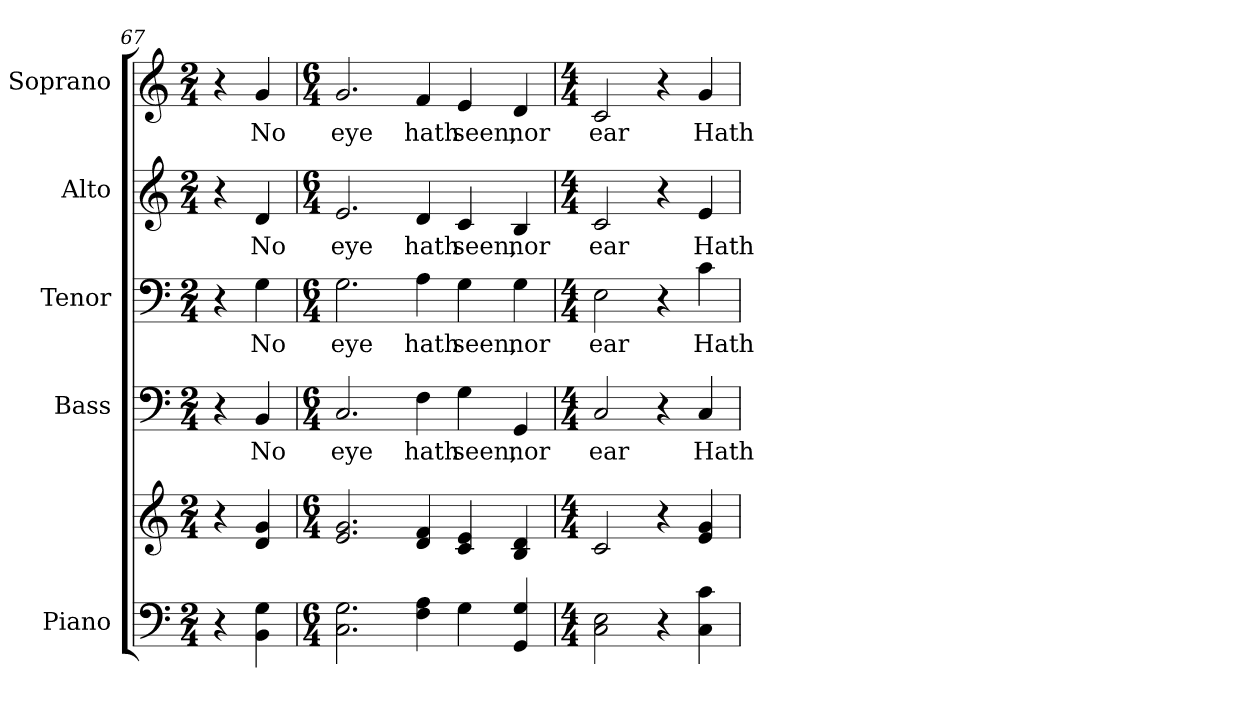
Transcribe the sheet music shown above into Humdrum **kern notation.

**kern	**kern	**kern	**text	**kern	**text	**kern	**text	**kern	**text
*part5	*part5	*part4	*part4	*part3	*part3	*part2	*part2	*part1	*part1
*staff6	*staff5	*staff4	*staff4	*staff3	*staff3	*staff2	*staff2	*staff1	*staff1
*I"Piano	*	*I"Bass	*	*I"Tenor	*	*I"Alto	*	*I"Soprano	*
*I'Pno.	*	*I'B.	*	*I'T.	*	*I'A.	*	*I'S.	*
!!LO:PB:g=z
*clefF4	*clefG2	*clefF4	*	*clefF4	*	*clefG2	*	*clefG2	*
*k[]	*k[]	*k[]	*	*k[]	*	*k[]	*	*k[]	*
*C:	*C:	*C:	*	*C:	*	*C:	*	*C:	*
*M2/4	*M2/4	*M2/4	*	*M2/4	*	*M2/4	*	*M2/4	*
=67	=67	=67	=67	=67	=67	=67	=67	=67	=67
4r	4r	4r	.	4r	.	4r	.	4r	.
!	!	!	!LO:LY:b:color=#000000	!	!	!	!	!	!
!	!	!	!	!	!LO:LY:b:color=#000000	!	!	!	!
!	!	!	!	!	!	!	!LO:LY:b:color=#000000	!	!
!	!	!	!	!	!	!	!	!	!LO:LY:b:color=#000000
4BBi\ 4Gi	4di/ 4gi	4BBi/	No	4Gi\	No	4di/	No	4gi/	No
=68	=68	=68	=68	=68	=68	=68	=68	=68	=68
*M6/4	*M6/4	*M6/4	*	*M6/4	*	*M6/4	*	*M6/4	*
!	!	!	!LO:LY:b:color=#000000	!	!	!	!	!	!
!	!	!	!	!	!LO:LY:b:color=#000000	!	!	!	!
!	!	!	!	!	!	!	!LO:LY:b:color=#000000	!	!
!	!	!	!	!	!	!	!	!	!LO:LY:b:color=#000000
2.Ci\ 2.Gi	2.ei/ 2.gi	2.Ci/	eye	2.Gi\	eye	2.ei/	eye	2.gi/	eye
!	!	!	!LO:LY:b:color=#000000	!	!	!	!	!	!
!	!	!	!	!	!LO:LY:b:color=#000000	!	!	!	!
!	!	!	!	!	!	!	!LO:LY:b:color=#000000	!	!
!	!	!	!	!	!	!	!	!	!LO:LY:b:color=#000000
4Fi\ 4Ai	4di/ 4fi	4Fi\	hath	4Ai\	hath	4di/	hath	4fi/	hath
!	!	!	!LO:LY:b:color=#000000	!	!	!	!	!	!
!	!	!	!	!	!LO:LY:b:color=#000000	!	!	!	!
!	!	!	!	!	!	!	!LO:LY:b:color=#000000	!	!
!	!	!	!	!	!	!	!	!	!LO:LY:b:color=#000000
4Gi\	4ci/ 4ei	4Gi\	seen,	4Gi\	seen,	4ci/	seen,	4ei/	seen,
!	!	!	!LO:LY:b:color=#000000	!	!	!	!	!	!
!	!	!	!	!	!LO:LY:b:color=#000000	!	!	!	!
!	!	!	!	!	!	!	!LO:LY:b:color=#000000	!	!
!	!	!	!	!	!	!	!	!	!LO:LY:b:color=#000000
4GGi/ 4Gi	4Bi/ 4di	4GGi/	nor	4Gi\	nor	4Bi/	nor	4di/	nor
!!LO:PB:g=z
=69	=69	=69	=69	=69	=69	=69	=69	=69	=69
*M4/4	*M4/4	*M4/4	*	*M4/4	*	*M4/4	*	*M4/4	*
!	!	!	!LO:LY:b:color=#000000	!	!	!	!	!	!
!	!	!	!	!	!LO:LY:b:color=#000000	!	!	!	!
!	!	!	!	!	!	!	!LO:LY:b:color=#000000	!	!
!	!	!	!	!	!	!	!	!	!LO:LY:b:color=#000000
2Ci\ 2Ei	2ci/	2Ci/	ear	2Ei\	ear	2ci/	ear	2ci/	ear
4r	4r	4r	.	4r	.	4r	.	4r	.
!	!	!	!LO:LY:b:color=#000000	!	!	!	!	!	!
!	!	!	!	!	!LO:LY:b:color=#000000	!	!	!	!
!	!	!	!	!	!	!	!LO:LY:b:color=#000000	!	!
!	!	!	!	!	!	!	!	!	!LO:LY:b:color=#000000
4Ci\ 4ci	4ei/ 4gi	4Ci/	Hath	4ci\	Hath	4ei/	Hath	4gi/	Hath
=	=	=	=	=	=	=	=	=	=
*-	*-	*-	*-	*-	*-	*-	*-	*-	*-
